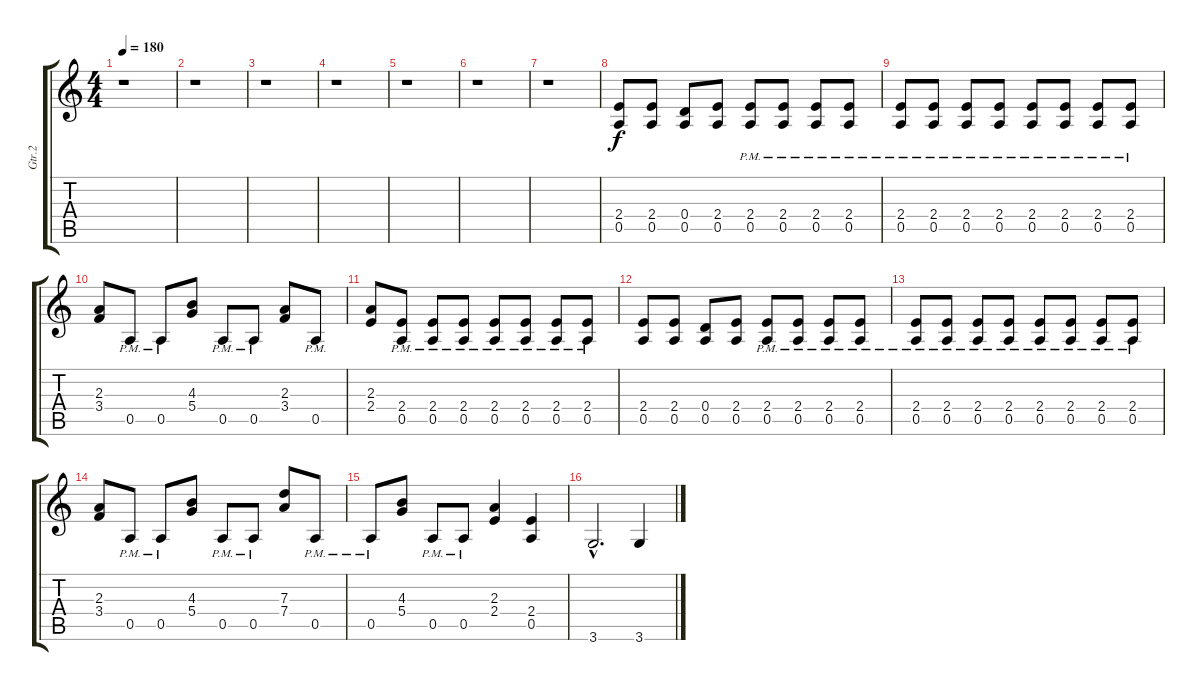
\track ("Gtr.2" "Gtr.2") {instrument overdrivenguitar}
\staff {score tabs}
\tuning (E4 B3 G3 D3 A2 E2) {hide}
\ts (4 4)
\tempo 180
\clef g2
\ks c
r.1{dy f} |
r.1 |
r.1 |
r.1 |
r.1 |
r.1 |
r.1 |
(2.4 0.5).8 (2.4 0.5).8 (0.4 0.5).8 (2.4 0.5).8 (2.4{pm} 0.5{pm}).8 (2.4{pm} 0.5{pm}).8 (2.4{pm} 0.5{pm}).8 (2.4{pm} 0.5{pm}).8 |
(2.4{pm} 0.5{pm}).8 (2.4{pm} 0.5{pm}).8 (2.4{pm} 0.5{pm}).8 (2.4{pm} 0.5{pm}).8 (2.4{pm} 0.5{pm}).8 (2.4{pm} 0.5{pm}).8 (2.4{pm} 0.5{pm}).8 (2.4{pm} 0.5{pm}).8 |
(2.3 3.4).8 0.5{pm}.8 0.5{pm}.8 (4.3 5.4).8 0.5{pm}.8 0.5{pm}.8 (2.3 3.4).8 0.5{pm}.8 |
(2.3 2.4).8 (2.4{pm} 0.5{pm}).8 (2.4{pm} 0.5{pm}).8 (2.4{pm} 0.5{pm}).8 (2.4{pm} 0.5{pm}).8 (2.4{pm} 0.5{pm}).8 (2.4{pm} 0.5{pm}).8 (2.4{pm} 0.5{pm}).8 |
(2.4 0.5).8 (2.4 0.5).8 (0.4 0.5).8 (2.4 0.5).8 (2.4{pm} 0.5{pm}).8 (2.4{pm} 0.5{pm}).8 (2.4{pm} 0.5{pm}).8 (2.4{pm} 0.5{pm}).8 |
(2.4{pm} 0.5{pm}).8 (2.4{pm} 0.5{pm}).8 (2.4{pm} 0.5{pm}).8 (2.4{pm} 0.5{pm}).8 (2.4{pm} 0.5{pm}).8 (2.4{pm} 0.5{pm}).8 (2.4{pm} 0.5{pm}).8 (2.4{pm} 0.5{pm}).8 |
(2.3 3.4).8 0.5{pm}.8 0.5{pm}.8 (4.3 5.4).8 0.5{pm}.8 0.5{pm}.8 (7.3 7.4).8 0.5{pm}.8 |
0.5{pm}.8 (4.3 5.4).8 0.5{pm}.8 0.5{pm}.8 (2.3 2.4).4 (2.4 0.5).4 |
3.6{hac}.2{d} 3.6.4
